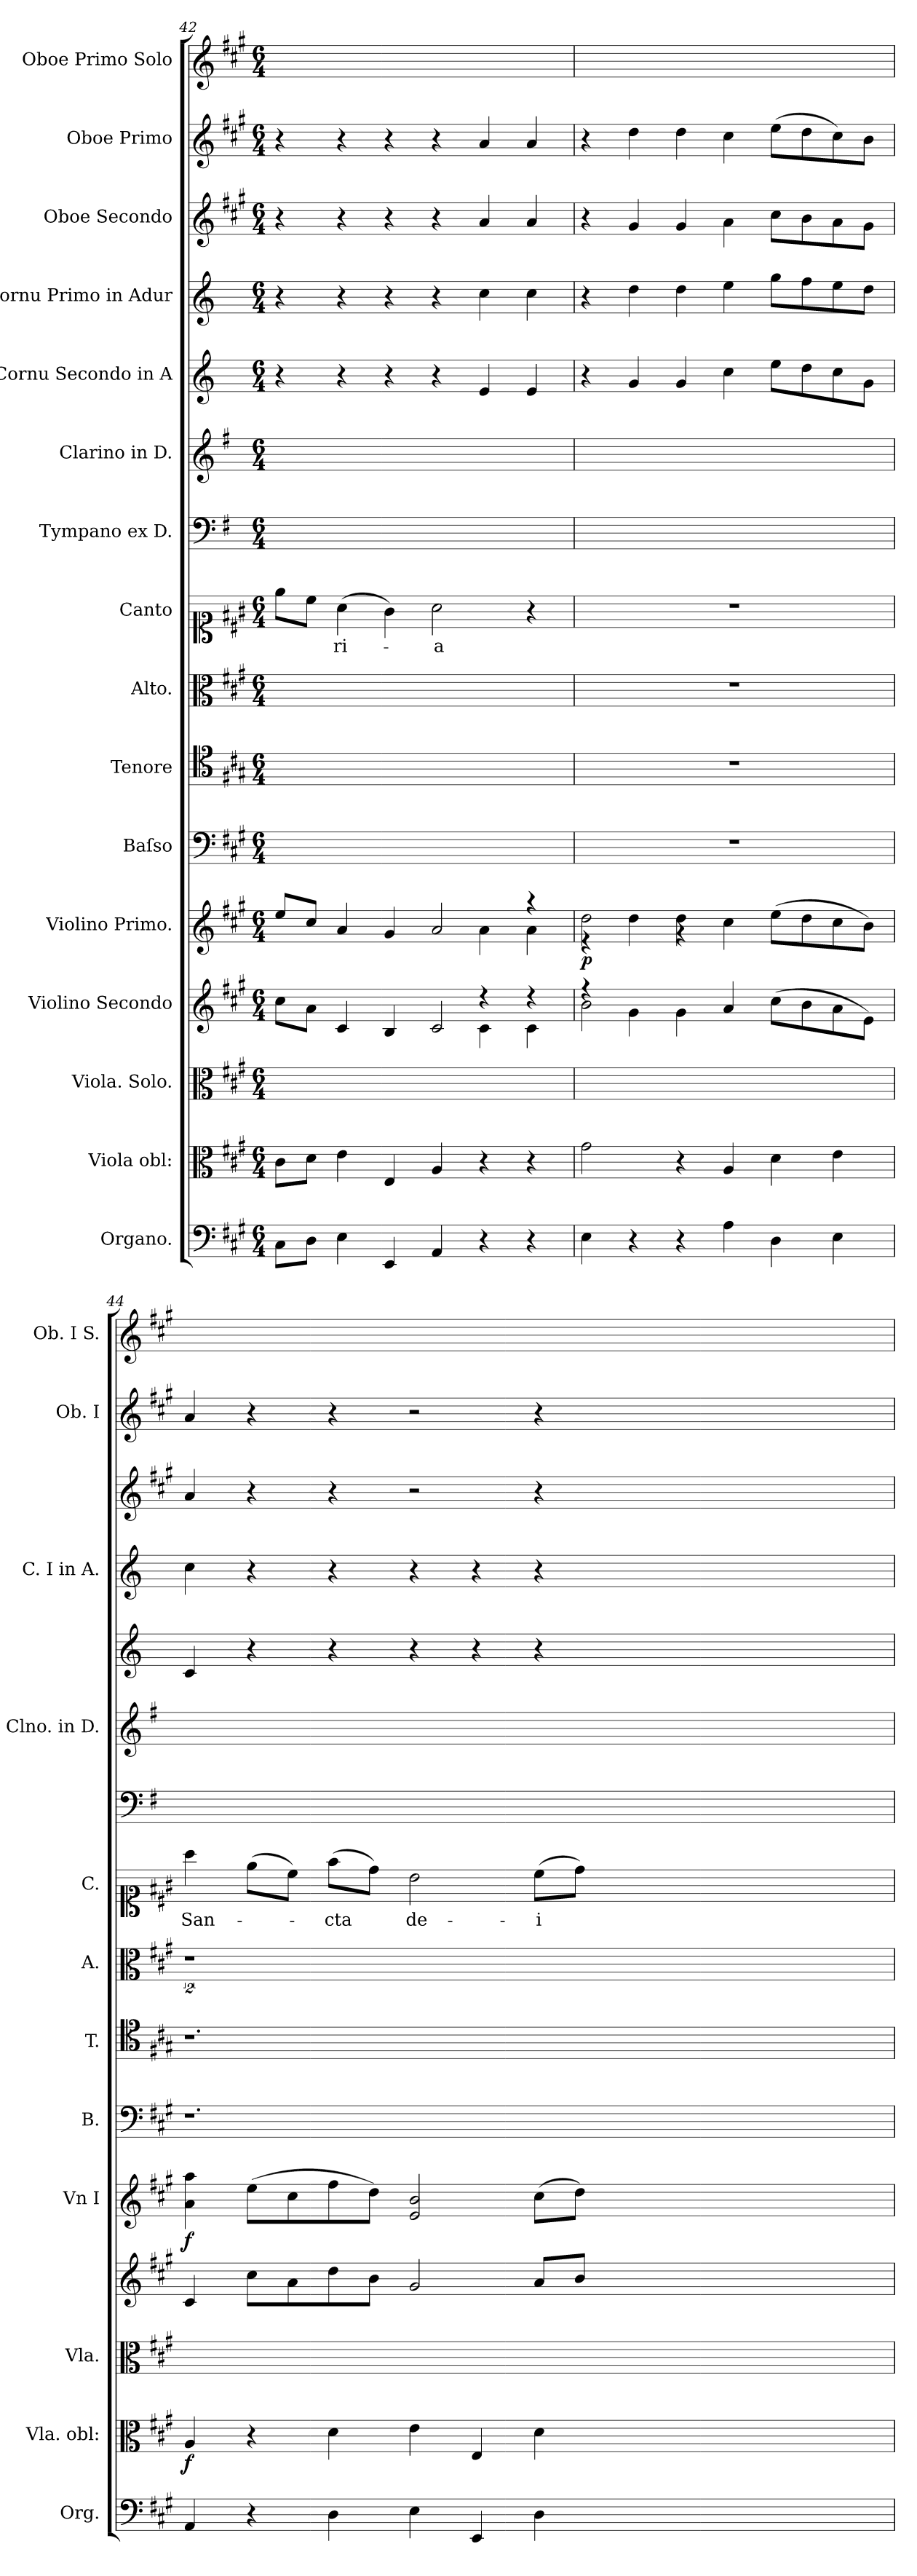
**kern	**kern	**dynam	**kern	**kern	**kern	**dynam	**kern	**kern	**kern	**kern	**text	**kern	**kern	**kern	**kern	**kern	**kern	**kern
*part16	*part15	*part15	*part14	*part13	*part12	*part12	*part11	*part10	*part9	*part8	*part8	*part7	*part6	*part5	*part4	*part3	*part2	*part1
*staff16	*staff15	*staff15	*staff14	*staff13	*staff12	*staff12	*staff11	*staff10	*staff9	*staff8	*staff8	*staff7	*staff6	*staff5	*staff4	*staff3	*staff2	*staff1
*I"Organo.	*I"Viola obl:	*	*I"Viola. Solo.	*I"Violino Secondo	*I"Violino Primo.	*	*I"Baſso	*I"Tenore	*I"Alto.	*I"Canto	*	*I"Tympano ex D.	*I"Clarino in D.	*I"Cornu Secondo in A	*I"Cornu Primo in Adur	*I"Oboe Secondo	*I"Oboe Primo	*I"Oboe Primo Solo
*I'Org.	*I'Vla. obl:	*	*I'Vla.	*	*I'Vn I	*	*I'B.	*I'T.	*I'A.	*I'C.	*	*	*I'Clno. in D.	*	*I'C. I in A.	*	*I'Ob. I	*I'Ob. I S.
*clefF4	*clefC3	*	*clefC3	*clefG2	*clefG2	*	*clefF4	*clefC4	*clefC3	*clefC1	*	*clefF4	*clefG2	*clefG2	*clefG2	*clefG2	*clefG2	*clefG2
*	*	*	*	*	*	*	*	*	*	*	*	*ITrd-1c-2	*ITrd-1c-2	*ITrd2c3	*ITrd2c3	*	*	*
*k[f#c#g#]	*k[f#c#g#]	*	*k[f#c#g#]	*k[f#c#g#]	*k[f#c#g#]	*	*k[f#c#g#]	*k[f#c#g#]	*k[f#c#g#]	*k[f#c#g#]	*	*k[f#c#g#]	*k[f#c#g#]	*k[f#c#g#]	*k[f#c#g#]	*k[f#c#g#]	*k[f#c#g#]	*k[f#c#g#]
*A:	*A:	*	*A:	*A:	*A:	*	*A:	*A:	*A:	*A:	*	*A:	*A:	*	*	*A:	*A:	*A:
*M6/4	*M6/4	*	*M6/4	*M6/4	*M6/4	*	*M6/4	*M6/4	*M6/4	*M6/4	*	*M6/4	*M6/4	*M6/4	*M6/4	*M6/4	*M6/4	*M6/4
=42	=42	=42	=42	=42	=42	=42	=42	=42	=42	=42	=42	=42	=42	=42	=42	=42	=42	=42
*	*	*	*	*^	*^	*	*	*	*	*	*	*	*	*	*	*	*	*
8C#\L	8c#\L	.	1.ryy	8cc#\L	1ryy	8ee/L	1ryy	.	1.ryy	1.ryy	1.ryy	8ee\L	.	1.ryy	1.ryy	4r	4r	4r	4r	1.ryy
8D\J	8d\J	.	.	8a\J	.	8cc#/J	.	.	.	.	.	8cc#\J	.	.	.	.	.	.	.	.
4E\	4e\	.	.	4c#/	.	4a/	.	.	.	.	.	(4a\	-ri-	.	.	4r	4r	4r	4r	.
4EE/	4E/	.	.	4B/	.	4g#/	.	.	.	.	.	4g#\)	.	.	.	4r	4r	4r	4r	.
!	!	!	!	!LO:N:vis=2	!	!	!	!	!	!	!	!	!	!	!	!	!	!	!	!
4AA/	4A/	.	.	4c#/	.	2a/	.	.	.	.	.	2a\	-a	.	.	4r	4r	4r	4r	.
4r	4r	.	.	4r	4c#!\	.	4a!\	.	.	.	.	.	.	.	.	4c#/	4a\	4a/	4a/	.
4r	4r	.	.	4r	4c#!\	4raa	4a!\	.	.	.	.	4r	.	.	.	4c#/	4a\	4a/	4a/	.
=43	=43	=43	=43	=43	=43	=43	=43	=43	=43	=43	=43	=43	=43	=43	=43	=43	=43	=43	=43	=43
!	!	!	!	!	!	!	!	!LO:DY:b	!	!	!	!	!	!	!	!	!	!	!	!
4E\	2g#\	.	1.ryy	2b\	4rff	2dd\	4r	p	1.r	1.r	1.r	1.r	.	1.ryy	1.ryy	4r	4r	4r	4r	1.ryy
4r	.	.	.	.	4g#!\	.	4dd!\	.	.	.	.	.	.	.	.	4e/	4b\	4g#/	4dd\	.
4r	4r	.	.	4ryy	4g#!\	4rg	4dd!\	.	.	.	.	.	.	.	.	4e/	4b\	4g#/	4dd\	.
4A\	4A/	.	.	4a/	2.ryy	4cc#\	2.ryy	.	.	.	.	.	.	.	.	4a\	4cc#\	4a\	4cc#\	.
4D\	4d\	.	.	(8cc#\L	.	(8ee\L	.	.	.	.	.	.	.	.	.	8cc#\L	8ee\L	8cc#\L	(8ee\L	.
.	.	.	.	8b\	.	8dd\	.	.	.	.	.	.	.	.	.	8b\	8dd\	8b\	8dd\	.
4E\	4e\	.	.	8a\	.	8cc#\	.	.	.	.	.	.	.	.	.	8a\	8cc#\	8a\	8cc#\)	.
.	.	.	.	8e\J)	.	8b\J)	.	.	.	.	.	.	.	.	.	8e\J	8b\J	8g#\J	8b\J	.
*	*	*	*	*v	*v	*	*	*	*	*	*	*	*	*	*	*	*	*	*	*
*	*	*	*	*	*v	*v	*	*	*	*	*	*	*	*	*	*	*	*	*
=44	=44	=44	=44	=44	=44	=44	=44	=44	=44	=44	=44	=44	=44	=44	=44	=44	=44	=44
!	!	!	!	!	!	!LO:DY:b	!	!	!	!	!	!	!	!	!	!	!	!
4AA/	4A/	f	1.ryy	4c#/	4a\ 4aa\	f	1.r	1.r	2%9r	4aa\	San-	1.ryy	1.ryy	4A/	4a\	4a/	4a/	1.ryy
4r	4r	.	.	8cc#\L	(8ee\L	.	.	.	.	(8ee\L	.	.	.	4r	4r	4r	4r	.
.	.	.	.	8a\	8cc#\	.	.	.	.	8cc#\J)	.	.	.	.	.	.	.	.
4D\	4d\	.	.	8dd\	8ff#\	.	.	.	.	(8ff#\L	-cta	.	.	4r	4r	4r	4r	.
.	.	.	.	8b\J	8dd\J)	.	.	.	.	8dd\J)	.	.	.	.	.	.	.	.
4E\	4e\	.	.	2g#/	2e/ 2b/	.	.	.	.	2b\	de-	.	.	4r	4r	2r	2r	.
4EE/	4E/	.	.	.	.	.	.	.	.	.	.	.	.	4r	4r	.	.	.
4D\	4d\	.	.	8a/L	(8cc#\L	.	.	.	.	(8cc#\L	-i	.	.	4r	4r	4r	4r	.
.	.	.	.	8b/J	8dd\J)	.	.	.	.	8dd\J)	.	.	.	.	.	.	.	.
0.ryy	0.ryy	.	0.ryy	0.ryy	0.ryy	.	0.ryy	0.ryy	.	0.ryy	.	0.ryy	0.ryy	0.ryy	0.ryy	0.ryy	0.ryy	0.ryy
=	=	=	=	=	=	=	=	=	=	=	=	=	=	=	=	=	=	=
*-	*-	*-	*-	*-	*-	*-	*-	*-	*-	*-	*-	*-	*-	*-	*-	*-	*-	*-
